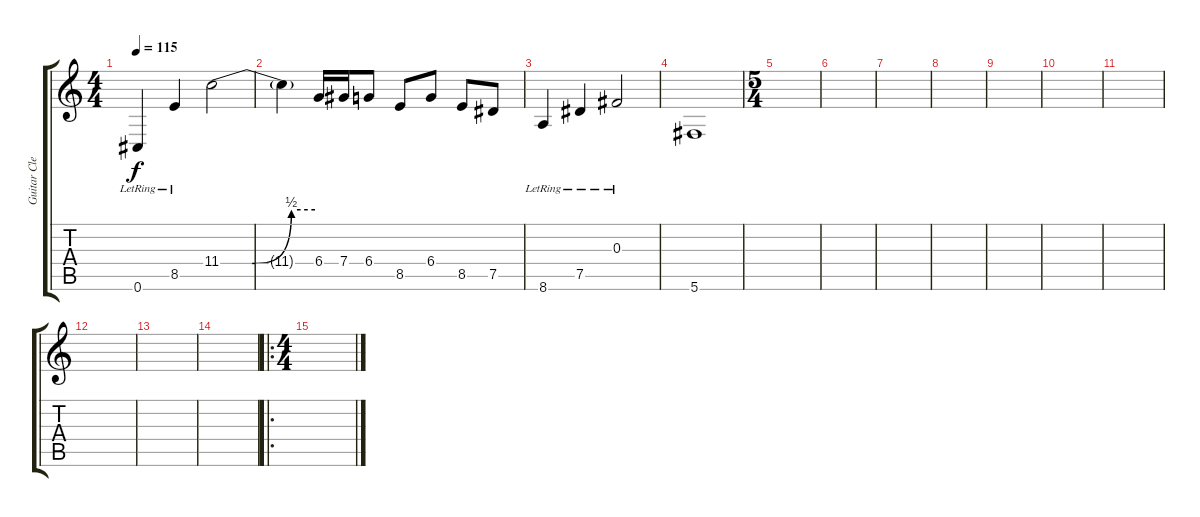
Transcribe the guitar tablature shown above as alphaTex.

\track ("Guitar Clean" "Guitar Cle") {instrument electricguitarjazz}
\staff {score tabs}
\tuning (Eb4 Bb3 Gb3 Db3 Ab2 Db2) {hide}
\ts (4 4)
\tempo 115
\clef g2
\ks c
0.6{lr}.4{dy f} 8.5{lr}.4 11.4{be (custom 0 0 20 0 45 2 60 2)}.2 |
11.4{t}.4 6.4.16 7.4.16 6.4.8 8.5.8 6.4.8 8.5.8 7.5.8 |
8.6{lr}.4 7.5{lr}.4 0.3{lr}.2 |
5.6.1 |
\ts (5 4)
|
|
|
|
|
|
|
|
|
|
\ro
\ts (4 4)
